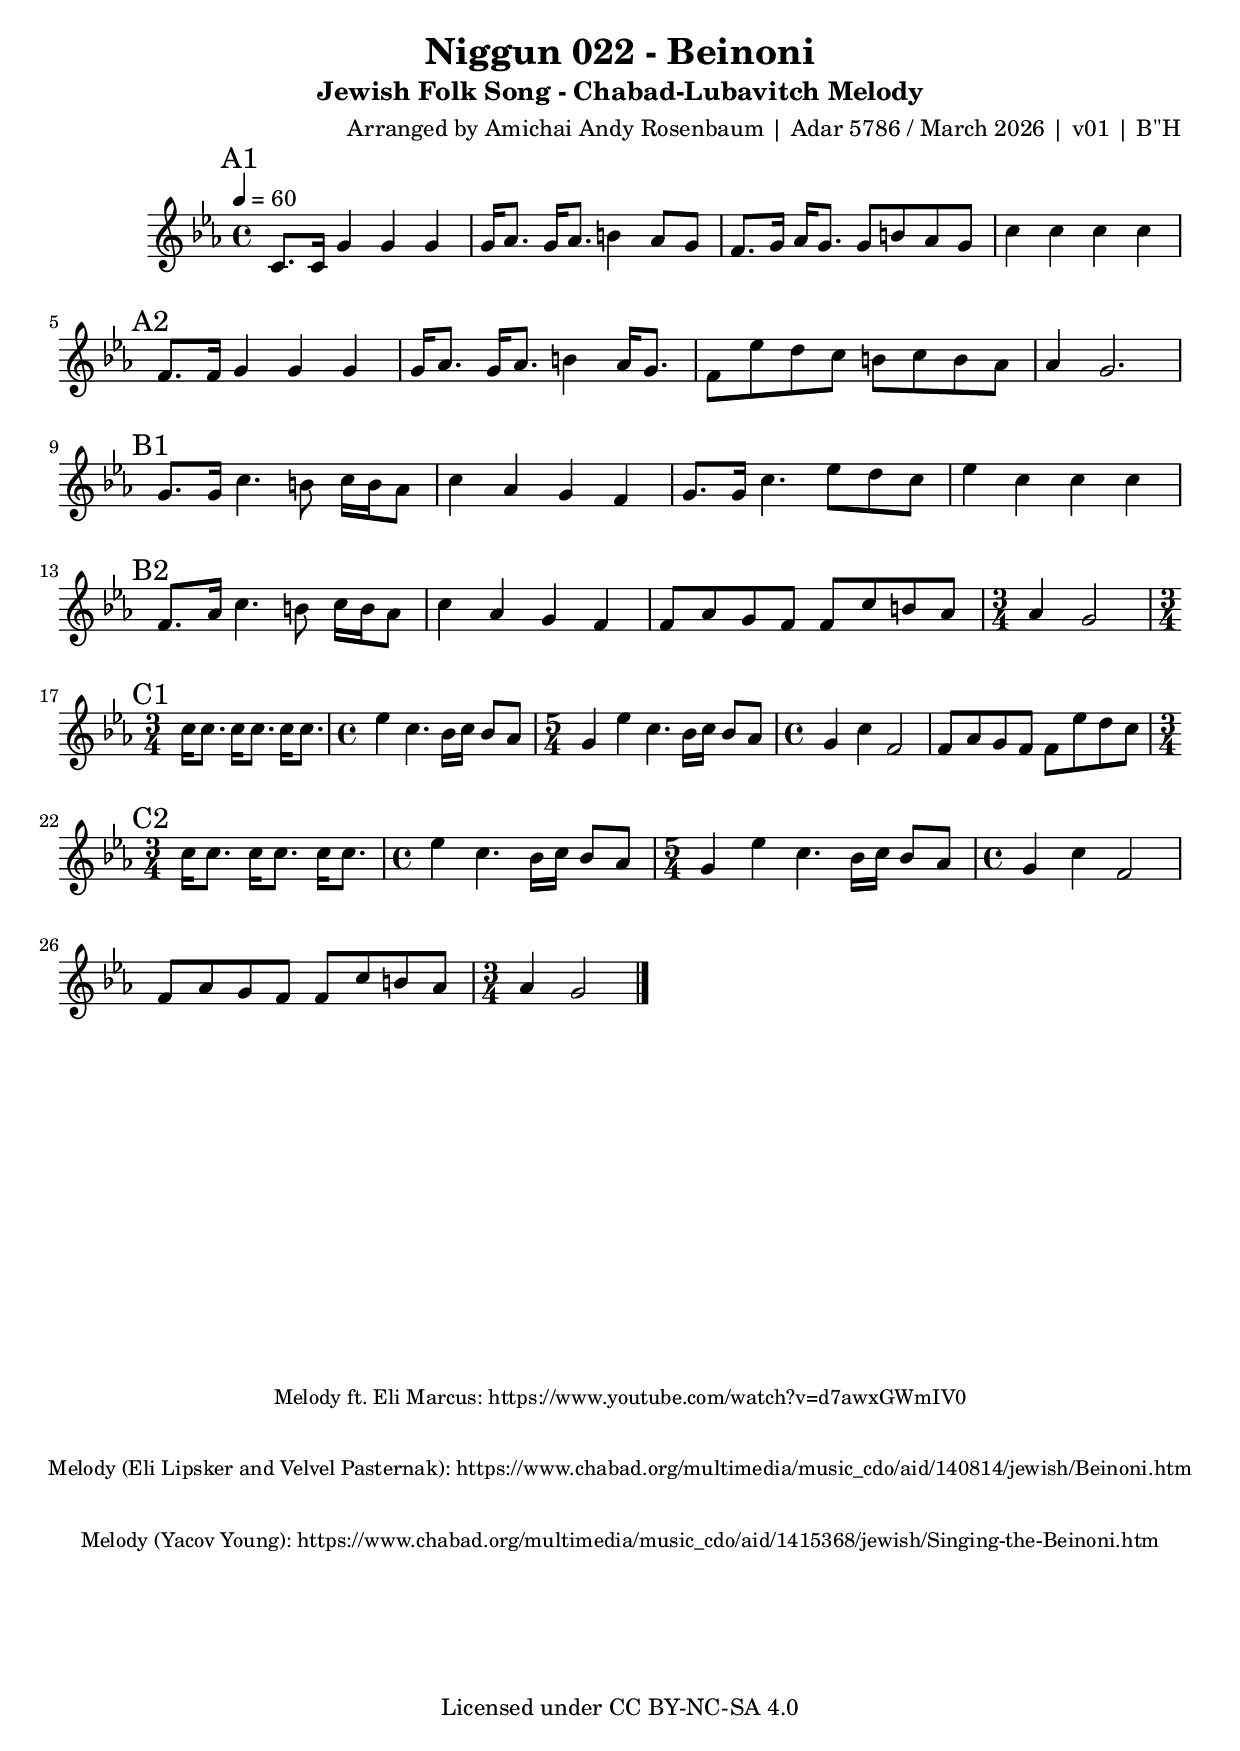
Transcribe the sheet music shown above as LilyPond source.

\version "2.24.4"


\header {
  title = "Niggun 022 - Beinoni"
  subtitle = "Jewish Folk Song - Chabad-Lubavitch Melody"
  arranger = "Arranged by Amichai Andy Rosenbaum | Adar 5786 / March 2026 | v01 | B''H"
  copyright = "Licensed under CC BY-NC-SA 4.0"
}

upperA = \relative c' {
  \mark \markup { "A1" }
  | c8. c16 g'4 g g
  | g16 aes8. g16 aes8. b4
    aes8 g8
  | f8. g16 aes16 g8. g8 b aes g
  | c4 c c c
  \break
  \mark \markup { "A2" }
  | f,8. f16 g4 g g
  | g16 aes8. g16 aes8. b4 aes16 g8.
  | f8 ees' d c b c b aes
  | aes4 g2.
}

upperB = \relative c' {
  \break
  \mark \markup { "B1" }
  | g'8. g16 c4. b8 c16 b aes8
  | c4 aes g f
  | g8. g16 c4. ees8 d c
  | ees4 c c c
  \break
  \mark \markup { "B2" }
  | f,8. aes16 c4. b8 c16 b aes8
  | c4 aes g f
  | f8 aes g f f c' b aes
   \time 3/4
  | aes4 g2
}

upperC = \relative c' {
  \break
  \mark \markup { "C1" }
  \time 3/4
  | c'16 c8. c16 c8. c16 c8.
  \time 4/4
  | ees4 c4. bes16 c bes8 aes
  \time 5/4
  | g4 ees' c4. bes16 c bes8 aes
  \time 4/4
  | g4 c f,2
  | f8 aes g f f ees' d c
  \break
  \mark \markup { "C2" }
  \time 3/4
  | c16 c8. c16 c8. c16 c8.
  \time 4/4
  | ees4 c4. bes16 c bes8 aes
  \time 5/4
  | g4 ees' c4. bes16 c bes8 aes
  \time 4/4
  | g4 c f,2
  | f8 aes g f f c' b aes
   \time 3/4
  | aes4 g2
}

% ======== %
% Sections %
% ======== %

sectionUpperA = {
%   \repeat volta 2 {
    \upperA
%   }
%   \repeat volta 2 {
    \upperB
%   }
%   \repeat volta 2 {
    \upperC
%   }
\fine
}

% ===== %
% Parts %
% ===== %

myTempo = \tempo 4 = 60

upper = {
  \clef treble
  \key c \minor
  \time 4/4
  \myTempo

  \sectionUpperA
  
}

upperMidi = \upper

% ==== %
% Text %
% ==== %

textA = \lyricmode {
  ra- cha- mo̞- no̞ d'- o̞- nei
  d'- o̞- nei la- a- ni- yei
  o̞y vei, a- nei- no̞
}

textB = \lyricmode {
  ra- cha- mo̞- no̞
  d'- o̞- nei
  lis- vi- rei
  li- bo̞
  o̞y a- nei- no̞
  o̞y a- nei- no̞
}

textC = \lyricmode {
  ra- cha- mo̞- no̞
  d'- o̞- nei
  lis- vi- rei
  li- bo̞
  o̞y a- nei- no̞
  o̞y a- nei- no̞
}

% TODO: MI version

textAll = {
  \textA
  \textB
  \textC
}

textAllMI = {
  % TODO: MI version
}

% ====== %
% Staves %
% ====== %

bodyVoice = \new Voice = "body" \upper

bodyVoiceMidi = \new Voice = "body" \upperMidi

staffUpper = \new Staff = upper {
  \set Staff.midiInstrument = #"cello" \bodyVoice
}

staffUpperMidi = \new Staff = upper {
  \set Staff.midiInstrument = #"cello" \bodyVoiceMidi
%   \bodyVoiceMidi
}

staffLyrics = \new Lyrics \with {
  alignBelowContext = "upper"
  \override VerticalAxisGroup.remove-empty = ##t
} \lyricsto "body" {
  \textAll
%   \textAllMI
}

theScore = {
  \new PianoStaff <<
    \staffUpper
%     \staffLyrics
  >>
}

theScoreMidi = {
  \new PianoStaff <<
    \staffUpperMidi
  >>
}

\score {
    \theScore
  \layout {
    ragged-last = ##t
    \context {
      \Lyrics
      \override LyricText.font-name = #"Garamond"
%       \override LyricText.font-name = #"Times New Roman,"
    }
 }
  % \midi { \context { \Score midiRepeatTypes #onlyRepeats } }
}



\score {
\unfoldRepeats {
  \transpose c' c  {
  \theScoreMidi
  }
}
  \midi {
  }
}

\markup {
  \vspace #10
}

\markup {
  \vspace #2
  \fill-line {
    \line { \small "Melody ft. Eli Marcus: https://www.youtube.com/watch?v=d7awxGWmIV0" }
  }
}


\markup {
  \vspace #2
  \fill-line {
    \line { \small "Melody (Eli Lipsker and Velvel Pasternak): https://www.chabad.org/multimedia/music_cdo/aid/140814/jewish/Beinoni.htm" }
  }
}
\markup {
  \vspace #2
  \fill-line {
    \line { \small "Melody (Yacov Young): https://www.chabad.org/multimedia/music_cdo/aid/1415368/jewish/Singing-the-Beinoni.htm" }
  }
}
